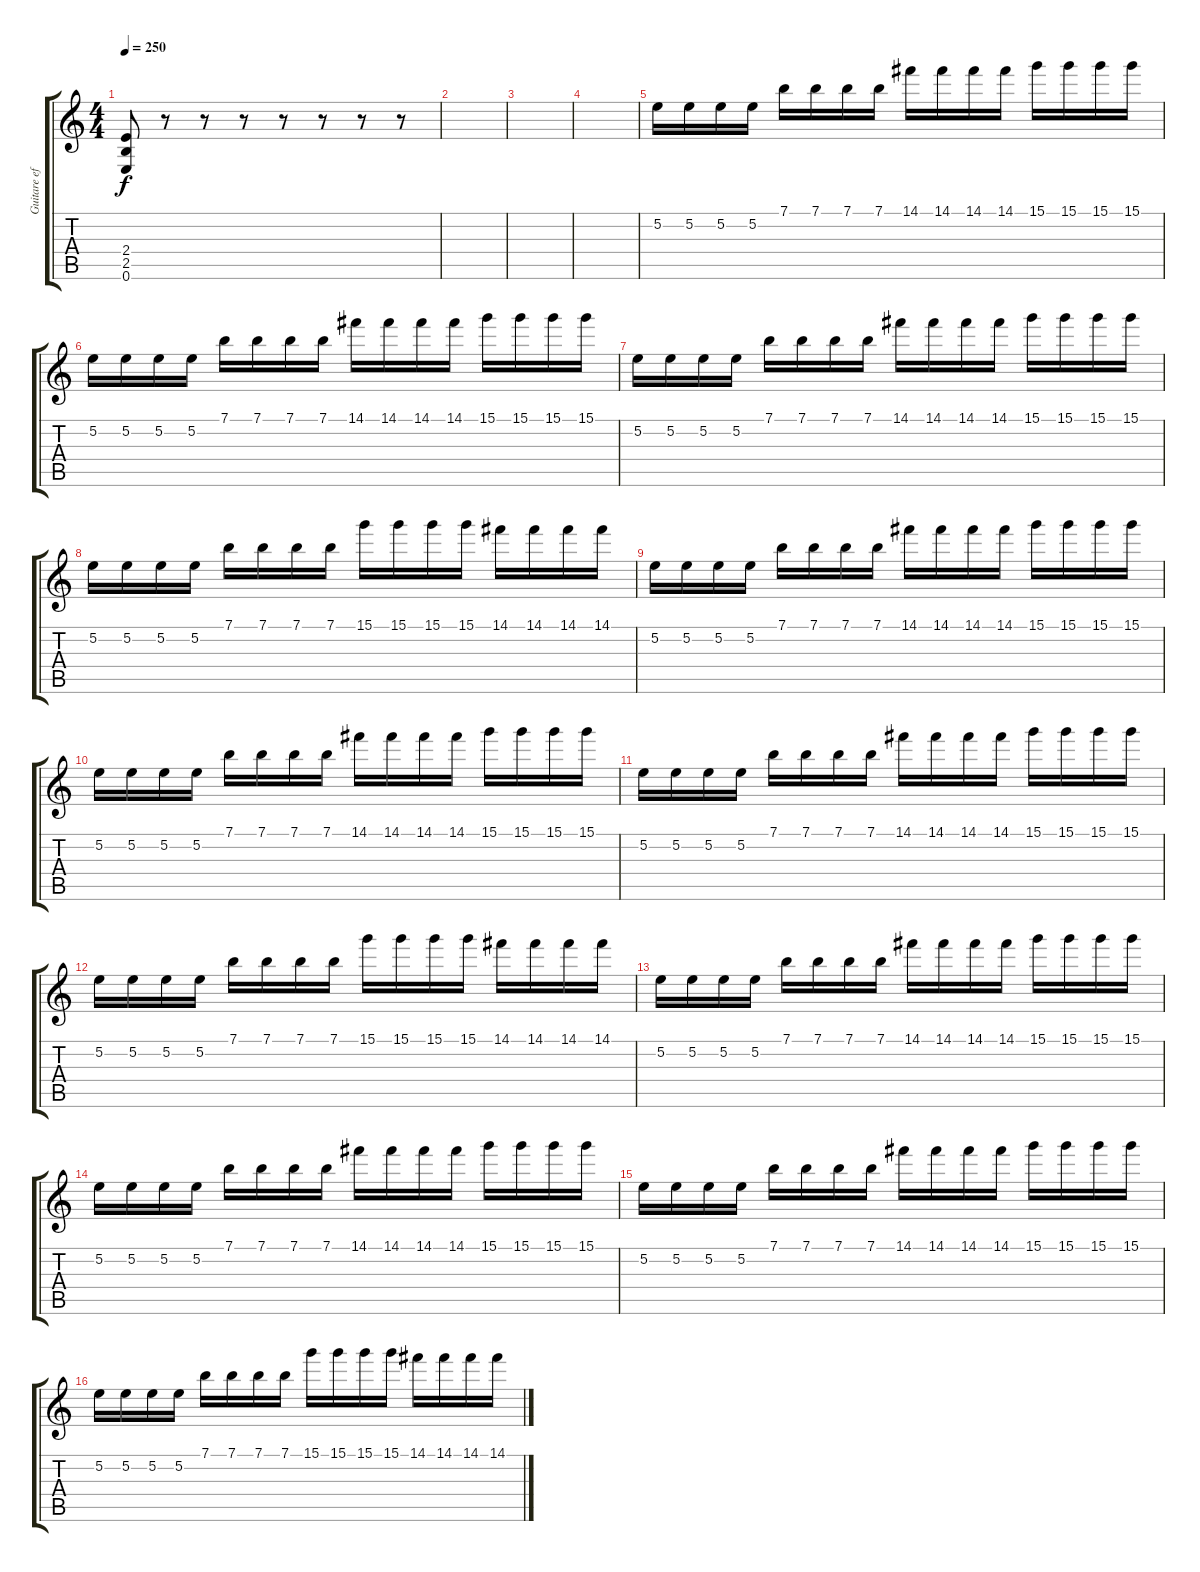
\track ("Guitare effets" "Guitare ef") {instrument distortionguitar}
\staff {score tabs}
\tuning (E4 B3 G3 D3 A2 E2) {hide}
\ts (4 4)
\tempo 250
\clef g2
\ks c
(2.4{t} 2.5{t} 0.6{t}).8{dy f} r.8 r.8 r.8 r.8 r.8 r.8 r.8 |
|
|
|
5.2.16 5.2.16 5.2.16 5.2.16 7.1.16 7.1.16 7.1.16 7.1.16 14.1.16 14.1.16 14.1.16 14.1.16 15.1.16 15.1.16 15.1.16 15.1.16 |
5.2.16 5.2.16 5.2.16 5.2.16 7.1.16 7.1.16 7.1.16 7.1.16 14.1.16 14.1.16 14.1.16 14.1.16 15.1.16 15.1.16 15.1.16 15.1.16 |
5.2.16 5.2.16 5.2.16 5.2.16 7.1.16 7.1.16 7.1.16 7.1.16 14.1.16 14.1.16 14.1.16 14.1.16 15.1.16 15.1.16 15.1.16 15.1.16 |
5.2.16 5.2.16 5.2.16 5.2.16 7.1.16 7.1.16 7.1.16 7.1.16 15.1.16 15.1.16 15.1.16 15.1.16 14.1.16 14.1.16 14.1.16 14.1.16 |
5.2.16 5.2.16 5.2.16 5.2.16 7.1.16 7.1.16 7.1.16 7.1.16 14.1.16 14.1.16 14.1.16 14.1.16 15.1.16 15.1.16 15.1.16 15.1.16 |
5.2.16 5.2.16 5.2.16 5.2.16 7.1.16 7.1.16 7.1.16 7.1.16 14.1.16 14.1.16 14.1.16 14.1.16 15.1.16 15.1.16 15.1.16 15.1.16 |
5.2.16 5.2.16 5.2.16 5.2.16 7.1.16 7.1.16 7.1.16 7.1.16 14.1.16 14.1.16 14.1.16 14.1.16 15.1.16 15.1.16 15.1.16 15.1.16 |
5.2.16 5.2.16 5.2.16 5.2.16 7.1.16 7.1.16 7.1.16 7.1.16 15.1.16 15.1.16 15.1.16 15.1.16 14.1.16 14.1.16 14.1.16 14.1.16 |
5.2.16 5.2.16 5.2.16 5.2.16 7.1.16 7.1.16 7.1.16 7.1.16 14.1.16 14.1.16 14.1.16 14.1.16 15.1.16 15.1.16 15.1.16 15.1.16 |
5.2.16 5.2.16 5.2.16 5.2.16 7.1.16 7.1.16 7.1.16 7.1.16 14.1.16 14.1.16 14.1.16 14.1.16 15.1.16 15.1.16 15.1.16 15.1.16 |
5.2.16 5.2.16 5.2.16 5.2.16 7.1.16 7.1.16 7.1.16 7.1.16 14.1.16 14.1.16 14.1.16 14.1.16 15.1.16 15.1.16 15.1.16 15.1.16 |
5.2.16 5.2.16 5.2.16 5.2.16 7.1.16 7.1.16 7.1.16 7.1.16 15.1.16 15.1.16 15.1.16 15.1.16 14.1.16 14.1.16 14.1.16 14.1.16
